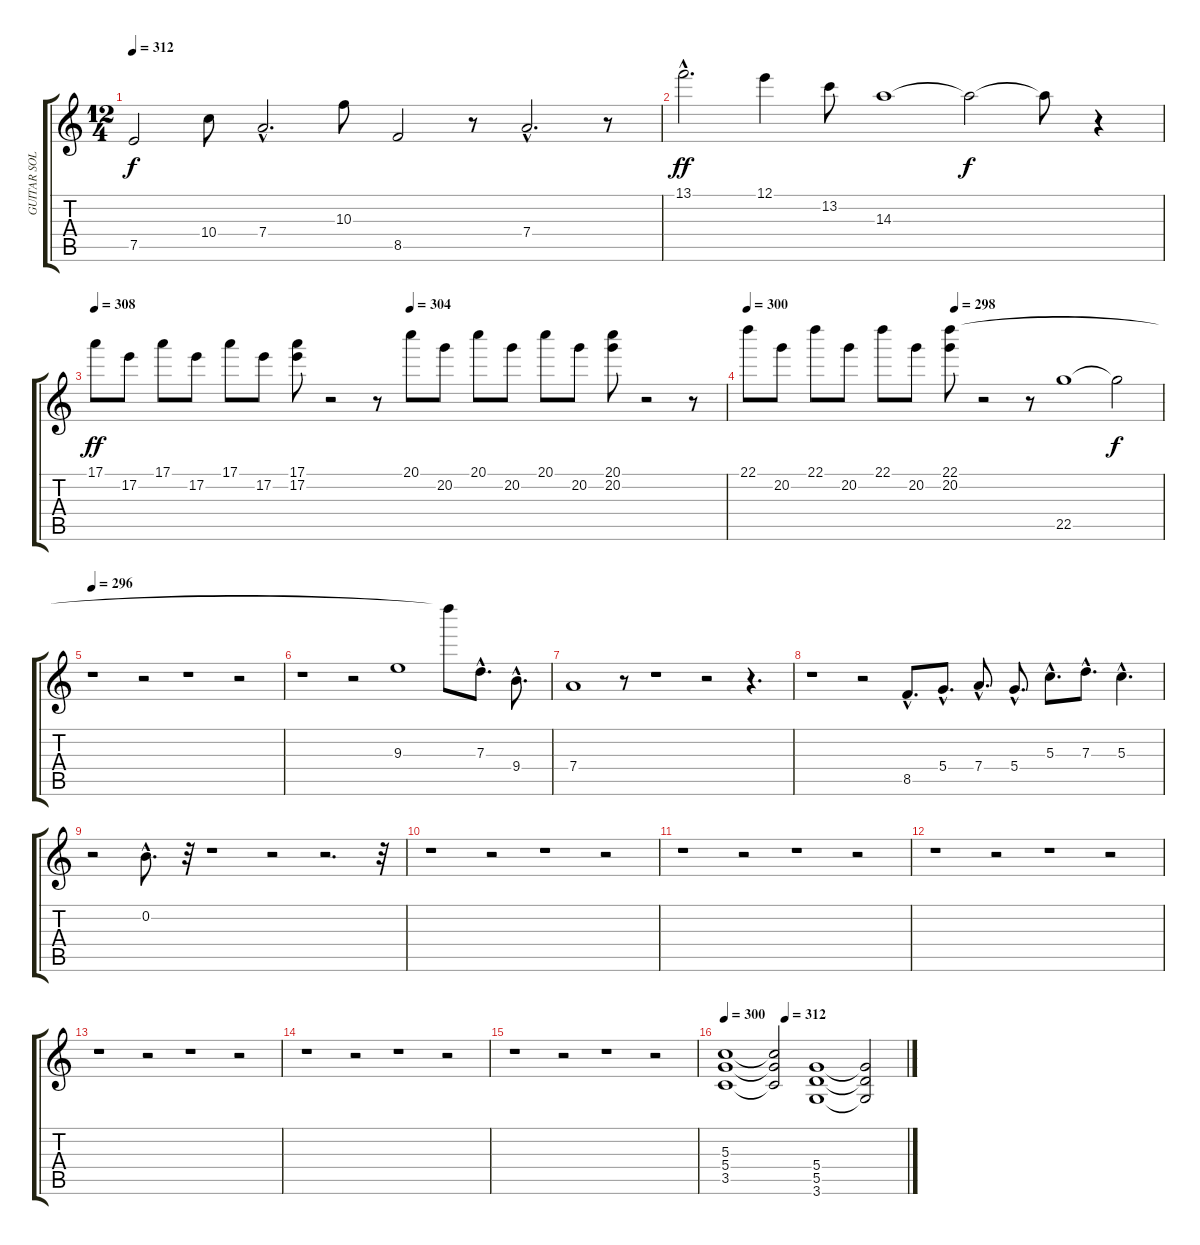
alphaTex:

\track ("GUITAR SOLO" "GUITAR SOL") {instrument overdrivenguitar}
\staff {score tabs}
\tuning (E4 B3 G3 D3 A2 E2) {hide}
\ts (12 4)
\tempo 312
\clef g2
\ks c
7.5.2{dy f} 10.4{t}.8 7.4{hac}.2{d} 10.3{t}.8 8.5.2 r.8 7.4{hac}.2{d} r.8 |
13.1{hac}.2{d dy ff} 12.1.4 13.2.8 14.3.1 14.3{t}.2{dy f} 14.3{t}.8 r.4 |
\tempo 308
\tempo (304 0.5)
17.1.8{dy ff} 17.2.8 17.1.8 17.2.8 17.1.8 17.2.8 (17.1 17.2).8 r.2 r.8 20.1.8 20.2.8 20.1.8 20.2.8 20.1.8 20.2.8 (20.1 20.2).8 r.2 r.8 |
\tempo 300
\tempo (298 0.5)
22.1.8 20.2.8 22.1.8 20.2.8 22.1.8 20.2.8 (22.1 20.2).8 r.2 r.8 22.5.1 22.5{t}.2{dy f} |
\tempo 296
r.1 r.2 r.1 r.2 |
r.1 r.2 9.3.1 22.1{t}.8 7.3{hac}.8{d} 9.4{hac}.8{d} |
7.4.1 r.8 r.1 r.2 r.4{d} |
r.1 r.2 8.5{hac}.8{d} 5.4{hac}.8{d} 7.4{hac}.8{d} 5.4{hac}.8{d} 5.3{hac}.8{d} 7.3{hac}.8{d} 5.3{hac}.4{d} |
r.2 0.2{hac}.8{d} r.32 r.1 r.2 r.2{d} r.32 |
r.1 r.2 r.1 r.2 |
r.1 r.2 r.1 r.2 |
r.1 r.2 r.1 r.2 |
r.1 r.2 r.1 r.2 |
r.1 r.2 r.1 r.2 |
r.1 r.2 r.1 r.2 |
\tempo 300
\tempo (312 0.3333333333333333)
(5.3 5.4 3.5).1 (5.3{t} 5.4{t} 3.5{t}).2 (5.4 5.5 3.6).1 (5.4{t} 5.5{t} 3.6{t}).2
